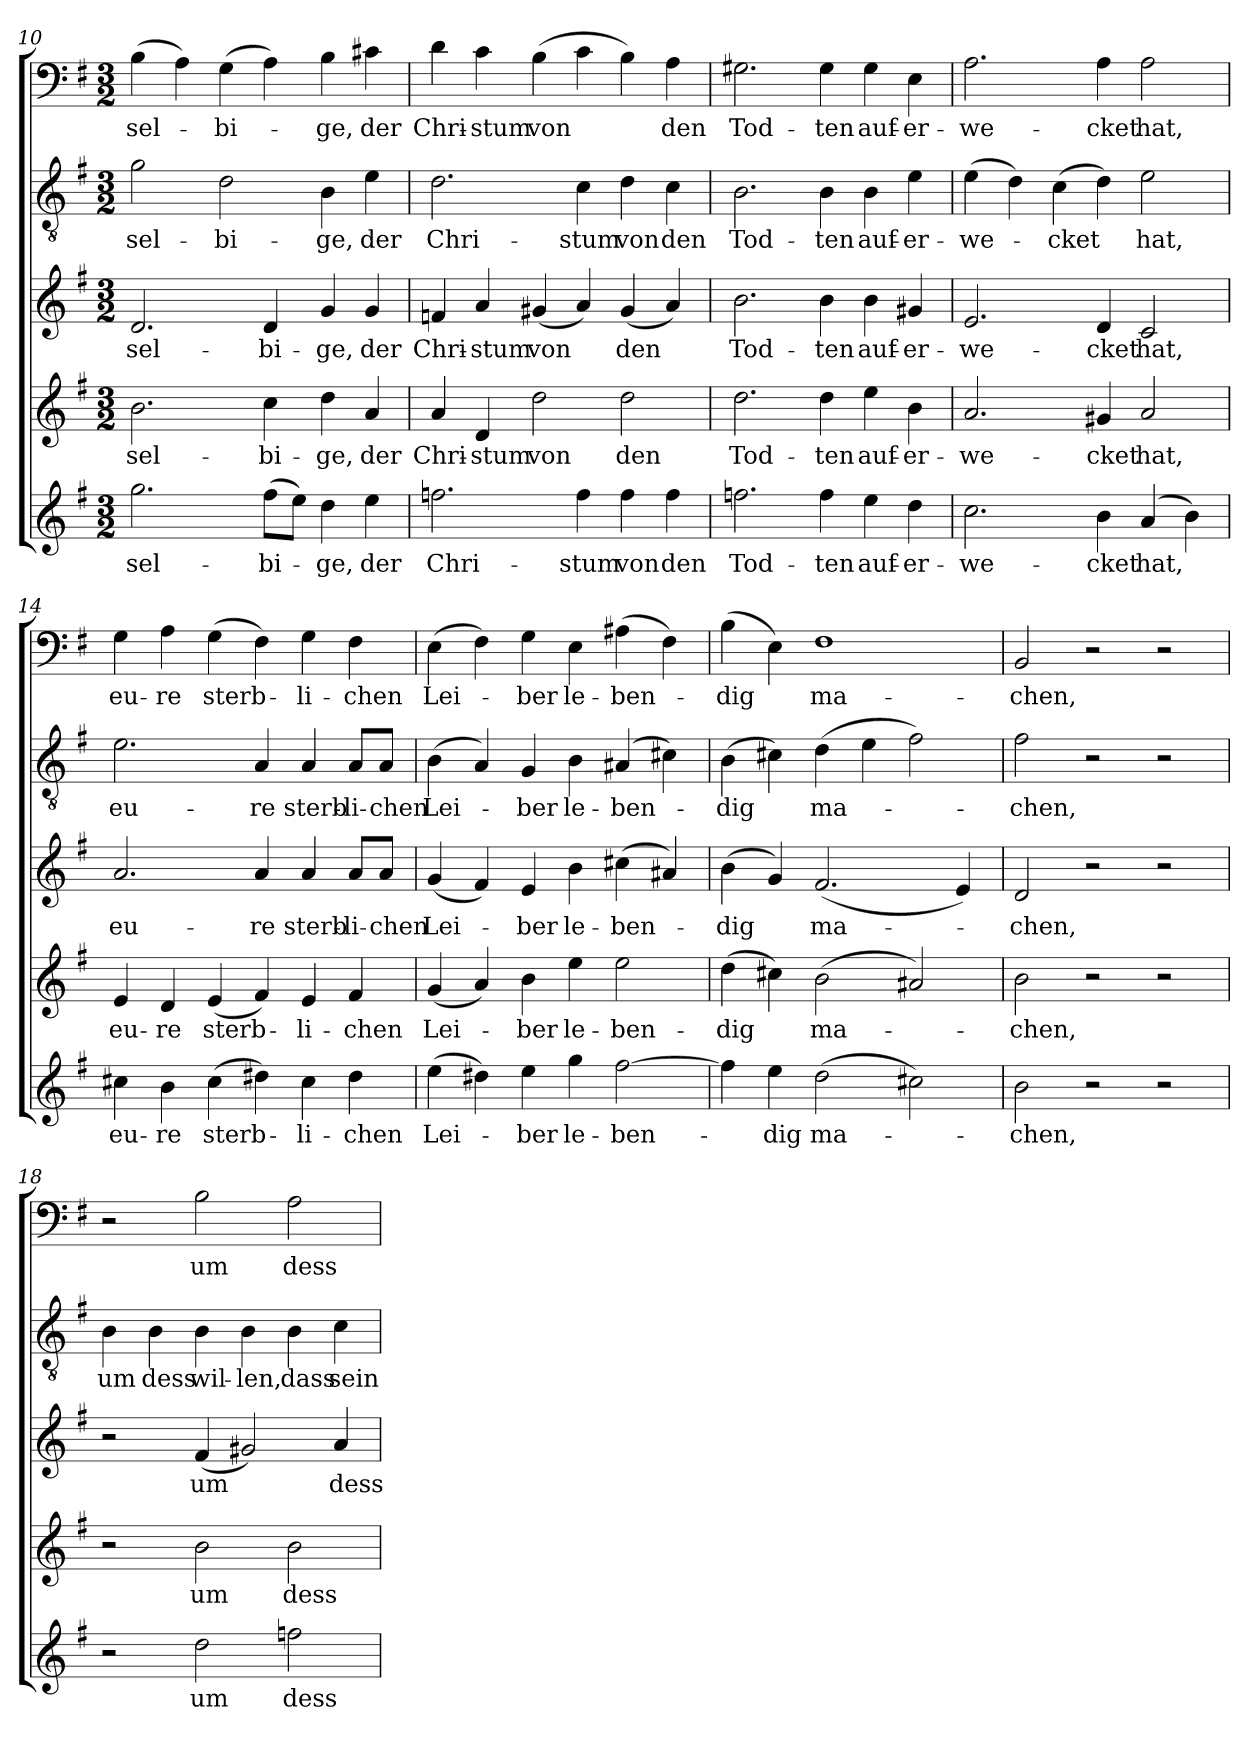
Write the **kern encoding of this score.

**kern	**text	**kern	**text	**kern	**text	**kern	**text	**kern	**text
*part5	*part5	*part4	*part4	*part3	*part3	*part2	*part2	*part1	*part1
*staff5	*staff5	*staff4	*staff4	*staff3	*staff3	*staff2	*staff2	*staff1	*staff1
*clefG2	*	*clefG2	*	*clefG2	*	*clefGv2	*	*clefF4	*
*k[f#]	*	*k[f#]	*	*k[f#]	*	*k[f#]	*	*k[f#]	*
*e:	*	*e:	*	*e:	*	*e:	*	*e:	*
*M3/2	*	*M3/2	*	*M3/2	*	*M3/2	*	*M3/2	*
=10	=10	=10	=10	=10	=10	=10	=10	=10	=10
2.gg\	-sel-	2.b\	-sel-	2.d/	-sel-	2g\	-sel-	(4B\	-sel-
.	.	.	.	.	.	.	.	4A\)	.
.	.	.	.	.	.	2d\	-bi-	(4G\	-bi-
(8ff#\L	-bi-	4cc\	-bi-	4d/	-bi-	.	.	4A\)	.
8ee\J)	.	.	.	.	.	.	.	.	.
4dd\	-ge,	4dd\	-ge,	4g/	-ge,	4B\	-ge,	4B\	-ge,
4ee\	der	4a/	der	4g/	der	4e\	der	4c#X\	der
=11	=11	=11	=11	=11	=11	=11	=11	=11	=11
2.ffn\	Chri-	4a/	Chri-	4fn/	Chri-	2.d\	Chri-	4d\	Chri-
.	.	4d/	-stum	4a/	-stum	.	.	4c\	-stum
.	.	2dd\	von	(4g#X/	von	.	.	(4B\	von
4ff\	-stum	.	.	4a/)	.	4c\	-stum	4c\	.
4ff\	von	2dd\	den	(4g#/	den	4d\	von	4B\)	.
4ff\	den	.	.	4a/)	.	4c\	den	4A\	den
=12	=12	=12	=12	=12	=12	=12	=12	=12	=12
2.ffn\	Tod-	2.dd\	Tod-	2.b\	Tod-	2.B\	Tod-	2.G#X\	Tod-
4ff\	-ten	4dd\	-ten	4b\	-ten	4B\	-ten	4G#\	-ten
4ee\	auf-	4ee\	auf-	4b\	auf-	4B\	auf-	4G#\	auf-
4dd\	-er-	4b\	-er-	4g#X/	-er-	4e\	-er-	4E\	-er-
=13	=13	=13	=13	=13	=13	=13	=13	=13	=13
2.cc\	-we-	2.a/	-we-	2.e/	-we-	(4e\	-we-	2.A\	-we-
.	.	.	.	.	.	4d\)	.	.	.
.	.	.	.	.	.	(4c\	-cket	.	.
4b\	-cket	4g#X/	-cket	4d/	-cket	4d\)	.	4A\	-cket
(4a/	hat,	2a/	hat,	2c/	hat,	2e\	hat,	2A\	hat,
4b\)	.	.	.	.	.	.	.	.	.
=14	=14	=14	=14	=14	=14	=14	=14	=14	=14
4cc#X\	eu-	4e/	eu-	2.a/	eu-	2.e\	eu-	4G\	eu-
4b\	-re	4d/	-re	.	.	.	.	4A\	-re
(4cc#\	sterb-	(4e/	sterb-	.	.	.	.	(4G\	sterb-
4dd#X\)	.	4f#/)	.	4a/	-re	4A/	-re	4F#\)	.
4cc#\	-li-	4e/	-li-	4a/	sterb-	4A/	sterb-	4G\	-li-
4dd#\	-chen	4f#/	-chen	8a/L	-li-	8A/L	-li-	4F#\	-chen
.	.	.	.	8a/J	-chen	8A/J	-chen	.	.
=15	=15	=15	=15	=15	=15	=15	=15	=15	=15
(4ee\	Lei-	(4g/	Lei-	(4g/	Lei-	(4B\	Lei-	(4E\	Lei-
4dd#X\)	.	4a/)	.	4f#/)	.	4A/)	.	4F#\)	.
4ee\	-ber	4b\	-ber	4e/	-ber	4G/	-ber	4G\	-ber
4gg\	le-	4ee\	le-	4b\	le-	4B\	le-	4E\	le-
[2ff#\	-ben-	2ee\	-ben-	(4cc#X\	-ben-	(4A#X/	-ben-	(4A#X\	-ben-
.	.	.	.	4a#X/)	.	4c#X\)	.	4F#\)	.
=16	=16	=16	=16	=16	=16	=16	=16	=16	=16
4ff#\]	.	(4dd\	-dig	(4b\	-dig	(4B\	-dig	(4B\	-dig
4ee\	-dig	4cc#X\)	.	4g/)	.	4c#X\)	.	4E\)	.
(2dd\	ma-	(2b\	ma-	(2.f#/	ma-	(4d\	ma-	1F#\	ma-
.	.	.	.	.	.	4e\	.	.	.
2cc#X\)	.	2a#X/)	.	.	.	2f#\)	.	.	.
.	.	.	.	4e/)	.	.	.	.	.
=17	=17	=17	=17	=17	=17	=17	=17	=17	=17
2b\	-chen,	2b\	-chen,	2d/	-chen,	2f#\	-chen,	2BB/	-chen,
2r	.	2r	.	2r	.	2r	.	2r	.
2r	.	2r	.	2r	.	2r	.	2r	.
=18	=18	=18	=18	=18	=18	=18	=18	=18	=18
2r	.	2r	.	2r	.	4B\	um	2r	.
.	.	.	.	.	.	4B\	dess	.	.
2dd\	um	2b\	um	(4f#/	um	4B\	wil-	2B\	um
.	.	.	.	2g#X/)	.	4B\	-len,	.	.
2ffn\	dess	2b\	dess	.	.	4B\	dass	2A\	dess
.	.	.	.	4a/	dess	4c\	sein	.	.
=	=	=	=	=	=	=	=	=	=
*-	*-	*-	*-	*-	*-	*-	*-	*-	*-
